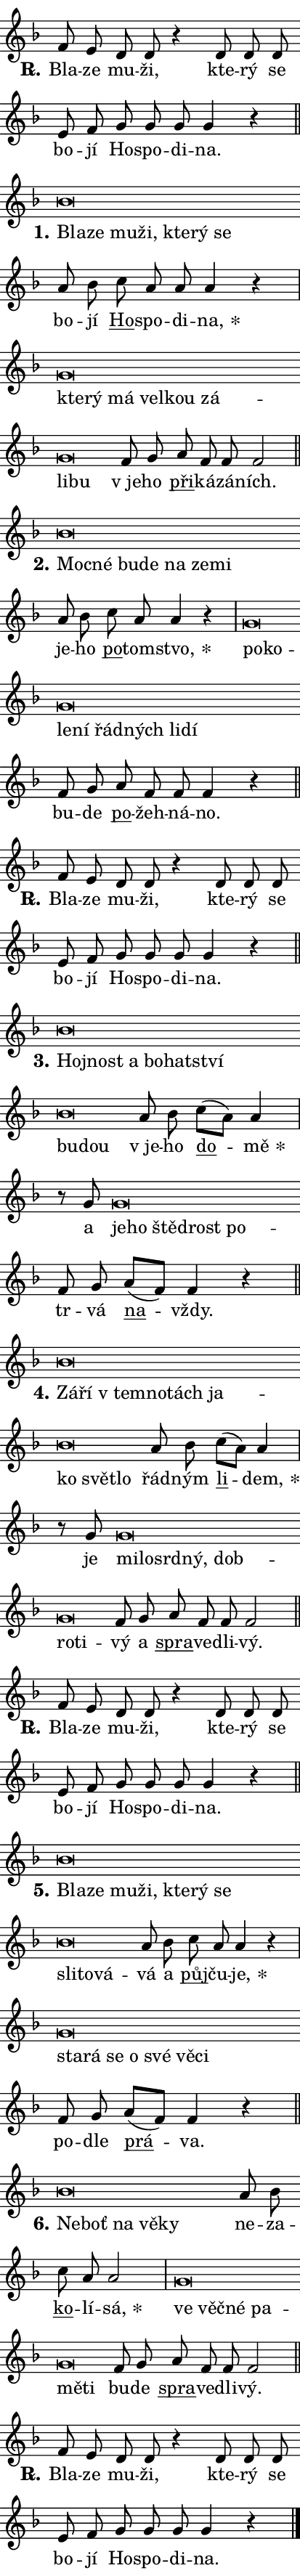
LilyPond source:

\version "2.22.1"
\header { tagline = "" }
\paper {
  indent = 0\cm
  top-margin = 0\cm
  right-margin = 0\cm
  bottom-margin = 0\cm
  left-margin = 0\cm
  paper-width = 7\cm
  page-breaking = #ly:one-page-breaking
  system-system-spacing.basic-distance = #11
  score-system-spacing.basic-distance = #11
  ragged-last = ##f
}


%% Author: Thomas Morley
%% https://lists.gnu.org/archive/html/lilypond-user/2020-05/msg00002.html
#(define (line-position grob)
"Returns position of @var[grob} in current system:
   @code{'start}, if at first time-step
   @code{'end}, if at last time-step
   @code{'middle} otherwise
"
  (let* ((col (ly:item-get-column grob))
         (ln (ly:grob-object col 'left-neighbor))
         (rn (ly:grob-object col 'right-neighbor))
         (col-to-check-left (if (ly:grob? ln) ln col))
         (col-to-check-right (if (ly:grob? rn) rn col))
         (break-dir-left
           (and
             (ly:grob-property col-to-check-left 'non-musical #f)
             (ly:item-break-dir col-to-check-left)))
         (break-dir-right
           (and
             (ly:grob-property col-to-check-right 'non-musical #f)
             (ly:item-break-dir col-to-check-right))))
        (cond ((eqv? 1 break-dir-left) 'start)
              ((eqv? -1 break-dir-right) 'end)
              (else 'middle))))

#(define (tranparent-at-line-position vctor)
  (lambda (grob)
  "Relying on @code{line-position} select the relevant enry from @var{vctor}.
Used to determine transparency,"
    (case (line-position grob)
      ((end) (not (vector-ref vctor 0)))
      ((middle) (not (vector-ref vctor 1)))
      ((start) (not (vector-ref vctor 2))))))

noteHeadBreakVisibility =
#(define-music-function (break-visibility)(vector?)
"Makes @code{NoteHead}s transparent relying on @var{break-visibility}"
#{
  \override NoteHead.transparent =
    #(tranparent-at-line-position break-visibility)
#})

#(define delete-ledgers-for-transparent-note-heads
  (lambda (grob)
    "Reads whether a @code{NoteHead} is transparent.
If so this @code{NoteHead} is removed from @code{'note-heads} from
@var{grob}, which is supposed to be @code{LedgerLineSpanner}.
As a result ledgers are not printed for this @code{NoteHead}"
    (let* ((nhds-array (ly:grob-object grob 'note-heads))
           (nhds-list
             (if (ly:grob-array? nhds-array)
                 (ly:grob-array->list nhds-array)
                 '()))
           ;; Relies on the transparent-property being done before
           ;; Staff.LedgerLineSpanner.after-line-breaking is executed.
           ;; This is fragile ...
           (to-keep
             (remove
               (lambda (nhd)
                 (ly:grob-property nhd 'transparent #f))
               nhds-list)))
      ;; TODO find a better method to iterate over grob-arrays, similiar
      ;; to filter/remove etc for lists
      ;; For now rebuilt from scratch
      (set! (ly:grob-object grob 'note-heads)  '())
      (for-each
        (lambda (nhd)
          (ly:pointer-group-interface::add-grob grob 'note-heads nhd))
        to-keep))))

hideNotes = {
  \noteHeadBreakVisibility #begin-of-line-visible
}
unHideNotes = {
  \noteHeadBreakVisibility #all-visible
}

% work-around for resetting accidentals
% https://lilypond.org/doc/v2.23/Documentation/notation/displaying-rhythms#unmetered-music
cadenzaMeasure = {
  \cadenzaOff
  \partial 1024 s1024
  \cadenzaOn
}

#(define-markup-command (accent layout props text) (markup?)
  "Underline accented syllable"
  (interpret-markup layout props
    #{\markup \override #'(offset . 4.3) \underline { #text }#}))

responsum = \markup \concat {
  "R" \hspace #-1.05 \path #0.1 #'((moveto 0 0.07) (lineto 0.9 0.8)) \hspace #0.05 "."
}

\layout {
    \context {
        \Staff
        \remove "Time_signature_engraver"
        \override LedgerLineSpanner.after-line-breaking = #delete-ledgers-for-transparent-note-heads
    }
    \context {
        \Voice {
            \override NoteHead.output-attributes = #'((class . "notehead"))
            \override Hairpin.height = #0.55
        }
    }
    \context {
        \Lyrics {
            \override StanzaNumber.output-attributes = #'((class . "stanzanumber"))
            \override LyricSpace.minimum-distance = #0.9
            \override LyricText.font-name = #"TeX Gyre Schola"
            \override LyricText.font-size = 1
            \override StanzaNumber.font-name = #"TeX Gyre Schola Bold"
            \override StanzaNumber.font-size = 1
        }
    }
}

% magnetic-lyrics.ily
%
%   written by
%     Jean Abou Samra <jean@abou-samra.fr>
%     Werner Lemberg <wl@gnu.org>
%
%   adapted by
%     Jiri Hon <jiri.hon@gmail.com>
%
% Version 2022-Apr-15

% https://www.mail-archive.com/lilypond-user@gnu.org/msg149350.html

#(define (Left_hyphen_pointer_engraver context)
   "Collect syllable-hyphen-syllable occurrences in lyrics and store
them in properties.  This engraver only looks to the left.  For
example, if the lyrics input is @code{foo -- bar}, it does the
following.

@itemize @bullet
@item
Set the @code{text} property of the @code{LyricHyphen} grob between
@q{foo} and @q{bar} to @code{foo}.

@item
Set the @code{left-hyphen} property of the @code{LyricText} grob with
text @q{foo} to the @code{LyricHyphen} grob between @q{foo} and
@q{bar}.
@end itemize

Use this auxiliary engraver in combination with the
@code{lyric-@/text::@/apply-@/magnetic-@/offset!} hook."
   (let ((hyphen #f)
         (text #f))
     (make-engraver
      (acknowledgers
       ((lyric-syllable-interface engraver grob source-engraver)
        (set! text grob)))
      (end-acknowledgers
       ((lyric-hyphen-interface engraver grob source-engraver)
        ;(when (not (grob::has-interface grob 'lyric-space-interface))
          (set! hyphen grob)));)
      ((stop-translation-timestep engraver)
       (when (and text hyphen)
         (ly:grob-set-object! text 'left-hyphen hyphen))
       (set! text #f)
       (set! hyphen #f)))))

#(define (lyric-text::apply-magnetic-offset! grob)
   "If the space between two syllables is less than the value in
property @code{LyricText@/.details@/.squash-threshold}, move the right
syllable to the left so that it gets concatenated with the left
syllable.

Use this function as a hook for
@code{LyricText@/.after-@/line-@/breaking} if the
@code{Left_@/hyphen_@/pointer_@/engraver} is active."
   (let ((hyphen (ly:grob-object grob 'left-hyphen #f)))
     (when hyphen
       (let ((left-text (ly:spanner-bound hyphen LEFT)))
         (when (grob::has-interface left-text 'lyric-syllable-interface)
           (let* ((common (ly:grob-common-refpoint grob left-text X))
                  (this-x-ext (ly:grob-extent grob common X))
                  (left-x-ext
                   (begin
                     ;; Trigger magnetism for left-text.
                     (ly:grob-property left-text 'after-line-breaking)
                     (ly:grob-extent left-text common X)))
                  ;; `delta` is the gap width between two syllables.
                  (delta (- (interval-start this-x-ext)
                            (interval-end left-x-ext)))
                  (details (ly:grob-property grob 'details))
                  (threshold (assoc-get 'squash-threshold details 0.2)))
             (when (< delta threshold)
               (let* (;; We have to manipulate the input text so that
                      ;; ligatures crossing syllable boundaries are not
                      ;; disabled.  For languages based on the Latin
                      ;; script this is essentially a beautification.
                      ;; However, for non-Western scripts it can be a
                      ;; necessity.
                      (lt (ly:grob-property left-text 'text))
                      (rt (ly:grob-property grob 'text))
                      (is-space (grob::has-interface hyphen 'lyric-space-interface))
                      (space (if is-space " " ""))
                      (space-markup (grob-interpret-markup grob " "))
                      (space-size (interval-length (ly:stencil-extent space-markup X)))
                      (extra-delta (if is-space space-size 0))
                      ;; Append new syllable.
                      (ltrt-space (if (and (string? lt) (string? rt))
                                (string-append lt space rt)
                                (make-concat-markup (list lt space rt))))
                      ;; Right-align `ltrt` to the right side.
                      (ltrt-space-markup (grob-interpret-markup
                               grob
                               (make-translate-markup
                                (cons (interval-length this-x-ext) 0)
                                (make-right-align-markup ltrt-space)))))
                 (begin
                   ;; Don't print `left-text`.
                   (ly:grob-set-property! left-text 'stencil #f)
                   ;; Set text and stencil (which holds all collected
                   ;; syllables so far) and shift it to the left.
                   (ly:grob-set-property! grob 'text ltrt-space)
                   (ly:grob-set-property! grob 'stencil ltrt-space-markup)
                   (ly:grob-translate-axis! grob (- (- delta extra-delta)) X))))))))))


#(define (lyric-hyphen::displace-bounds-first grob)
   ;; Make very sure this callback isn't triggered too early.
   (let ((left (ly:spanner-bound grob LEFT))
         (right (ly:spanner-bound grob RIGHT)))
     (ly:grob-property left 'after-line-breaking)
     (ly:grob-property right 'after-line-breaking)
     (ly:lyric-hyphen::print grob)))

squashThreshold = #0.4

\layout {
  \context {
    \Lyrics
    \consists #Left_hyphen_pointer_engraver
    \override LyricText.after-line-breaking =
      #lyric-text::apply-magnetic-offset!
    \override LyricHyphen.stencil = #lyric-hyphen::displace-bounds-first
    \override LyricText.details.squash-threshold = \squashThreshold
    \override LyricHyphen.minimum-distance = 0
    \override LyricHyphen.minimum-length = \squashThreshold
  }
}

squash = \override LyricText.details.squash-threshold = 9999
unSquash = \override LyricText.details.squash-threshold = \squashThreshold

left = \override LyricText.self-alignment-X = #LEFT
unLeft = \revert LyricText.self-alignment-X

starOffset = #(lambda (grob) 
                (let ((x_offset (ly:self-alignment-interface::aligned-on-x-parent grob)))
                  (if (= x_offset 0) 0 (+ x_offset 1.2))))

star = #(define-music-function (syllable)(string?)
"Append star separator at the end of a syllable"
#{
  \once \override LyricText.X-offset = #starOffset
  \lyricmode { \markup {
    #syllable
    \override #'((font-name . "TeX Gyre Schola Bold")) \hspace #0.2 \lower #0.65 \larger "*"
  } }
#})

starAccent = #(define-music-function (syllable)(string?)
"Append star separator at the end of a syllable and make accent"
#{
  \once \override LyricText.X-offset = #starOffset
  \lyricmode { \markup {
    \accent #syllable
    \override #'((font-name . "TeX Gyre Schola Bold")) \hspace #0.2 \lower #0.65 \larger "*"
  } }
#})

breath = #(define-music-function (syllable)(string?)
"Append breathing indicator at the end of a syllable"
#{
  \lyricmode { \markup { #syllable "+" } }
#})

optionalBreath = #(define-music-function (syllable)(string?)
"Append optional breathing indicator at the end of a syllable"
#{
  \lyricmode { \markup { #syllable "(+)" } }
#})


\score {
    <<
        \new Voice = "melody" { \cadenzaOn \key f \major \relative { f'8 e d d r4 \bar "" d8 d d \bar "" e f \bar "" g g g g4 r \cadenzaMeasure \bar "||" \break }
\relative { bes'\breve*1/16 \hideNotes \breve*1/16 \bar "" \breve*1/16 \bar "" \breve*1/16 \bar "" \breve*1/16 \bar "" \breve*1/16 \breve*1/16 \bar "" \unHideNotes a8 bes \bar "" c a a a4 r \cadenzaMeasure \bar "|" g\breve*1/16 \hideNotes \breve*1/16 \bar "" \breve*1/16 \bar "" \breve*1/16 \bar "" \breve*1/16 \bar "" \breve*1/16 \bar "" \breve*1/16 \breve*1/16 \bar "" \unHideNotes f8 g \bar "" a f f f2 \cadenzaMeasure \bar "||" \break }
\relative { bes'\breve*1/16 \hideNotes \breve*1/16 \bar "" \breve*1/16 \bar "" \breve*1/16 \bar "" \breve*1/16 \bar "" \breve*1/16 \breve*1/16 \bar "" \unHideNotes a8 bes \bar "" c a a4 r \cadenzaMeasure \bar "|" g\breve*1/16 \hideNotes \breve*1/16 \bar "" \breve*1/16 \bar "" \breve*1/16 \bar "" \breve*1/16 \bar "" \breve*1/16 \bar "" \breve*1/16 \breve*1/16 \bar "" \unHideNotes f8 g \bar "" a f f f4 r \cadenzaMeasure \bar "||" \break }
\relative { f'8 e d d r4 \bar "" d8 d d \bar "" e f \bar "" g g g g4 r \cadenzaMeasure \bar "||" \break }
\relative { bes'\breve*1/16 \hideNotes \breve*1/16 \bar "" \breve*1/16 \bar "" \breve*1/16 \bar "" \breve*1/16 \bar "" \breve*1/16 \bar "" \breve*1/16 \breve*1/16 \bar "" \unHideNotes a8 bes \bar "" c[( a)] a4 \cadenzaMeasure \bar "|" r8 g8 g\breve*1/16 \hideNotes \breve*1/16 \bar "" \breve*1/16 \bar "" \breve*1/16 \breve*1/16 \bar "" \unHideNotes f8 g \bar "" a[( f)] f4 r \cadenzaMeasure \bar "||" \break }
\relative { bes'\breve*1/16 \hideNotes \breve*1/16 \bar "" \breve*1/16 \bar "" \breve*1/16 \bar "" \breve*1/16 \bar "" \breve*1/16 \bar "" \breve*1/16 \bar "" \breve*1/16 \breve*1/16 \bar "" \unHideNotes a8 bes \bar "" c[( a)] a4 \cadenzaMeasure \bar "|" r8 g8 g\breve*1/16 \hideNotes \breve*1/16 \bar "" \breve*1/16 \bar "" \breve*1/16 \bar "" \breve*1/16 \bar "" \breve*1/16 \breve*1/16 \bar "" \unHideNotes f8 g \bar "" a f f f2 \cadenzaMeasure \bar "||" \break }
\relative { f'8 e d d r4 \bar "" d8 d d \bar "" e f \bar "" g g g g4 r \cadenzaMeasure \bar "||" \break }
\relative { bes'\breve*1/16 \hideNotes \breve*1/16 \bar "" \breve*1/16 \bar "" \breve*1/16 \bar "" \breve*1/16 \bar "" \breve*1/16 \bar "" \breve*1/16 \bar "" \breve*1/16 \bar "" \breve*1/16 \breve*1/16 \bar "" \unHideNotes a8 bes \bar "" c a a4 r \cadenzaMeasure \bar "|" g\breve*1/16 \hideNotes \breve*1/16 \bar "" \breve*1/16 \bar "" \breve*1/16 \bar "" \breve*1/16 \bar "" \breve*1/16 \breve*1/16 \bar "" \unHideNotes f8 g \bar "" a[( f)] f4 r \cadenzaMeasure \bar "||" \break }
\relative { bes'\breve*1/16 \hideNotes \breve*1/16 \bar "" \breve*1/16 \bar "" \breve*1/16 \breve*1/16 \bar "" \unHideNotes a8 bes \bar "" c a a2 \cadenzaMeasure \bar "|" g\breve*1/16 \hideNotes \breve*1/16 \bar "" \breve*1/16 \bar "" \breve*1/16 \bar "" \breve*1/16 \breve*1/16 \bar "" \unHideNotes f8 g \bar "" a f f f2 \cadenzaMeasure \bar "||" \break }
\relative { f'8 e d d r4 \bar "" d8 d d \bar "" e f \bar "" g g g g4 r \cadenzaMeasure \bar "||" \break } \bar "|." }
        \new Lyrics \lyricsto "melody" { \lyricmode { \set stanza = \responsum
Bla -- ze mu -- ži, kte -- rý se bo -- jí Ho -- spo -- di -- na.
\set stanza = "1."
\left Bla -- \squash ze mu -- ži, kte -- rý se \unLeft \unSquash bo -- jí \markup \accent Ho -- spo -- di -- \star na, \left kte -- \squash rý má vel -- kou zá -- li -- bu \unLeft \unSquash "v je" -- ho \markup \accent při -- ká -- zá -- ních.
\set stanza = "2."
\left Moc -- \squash né bu -- de na ze -- mi \unLeft \unSquash je -- ho \markup \accent po -- tom -- \star stvo, \left po -- \squash ko -- le -- ní řád -- ných li -- dí \unLeft \unSquash bu -- de \markup \accent po -- žeh -- ná -- no.
\set stanza = \responsum
Bla -- ze mu -- ži, kte -- rý se bo -- jí Ho -- spo -- di -- na.
\set stanza = "3."
\left Hoj -- \squash nost a bo -- hat -- ství bu -- dou \unLeft \unSquash "v je" -- ho \markup \accent do -- \star mě a \left je -- \squash ho ště -- drost po -- \unLeft \unSquash tr -- vá \markup \accent na -- vždy.
\set stanza = "4."
\left Zá -- \squash ří "v tem" -- no -- tách ja -- ko svět -- lo \unLeft \unSquash řád -- ným \markup \accent li -- \star dem, je \left mi -- \squash lo -- srd -- ný, dob -- ro -- ti -- \unLeft \unSquash vý a \markup \accent spra -- ve -- dli -- vý.
\set stanza = \responsum
Bla -- ze mu -- ži, kte -- rý se bo -- jí Ho -- spo -- di -- na.
\set stanza = "5."
\left Bla -- \squash ze mu -- ži, kte -- rý se sli -- to -- vá -- \unLeft \unSquash vá a \markup \accent půj -- ču -- \star je, \left sta -- \squash rá se o své vě -- ci \unLeft \unSquash po -- dle \markup \accent prá -- va.
\set stanza = "6."
\left Ne -- \squash boť na vě -- ky \unLeft \unSquash ne -- za -- \markup \accent ko -- lí -- \star sá, \left ve \squash věč -- né pa -- mě -- ti \unLeft \unSquash bu -- de \markup \accent spra -- ve -- dli -- vý.
\set stanza = \responsum
Bla -- ze mu -- ži, kte -- rý se bo -- jí Ho -- spo -- di -- na. } }
    >>
    \layout {}
}
